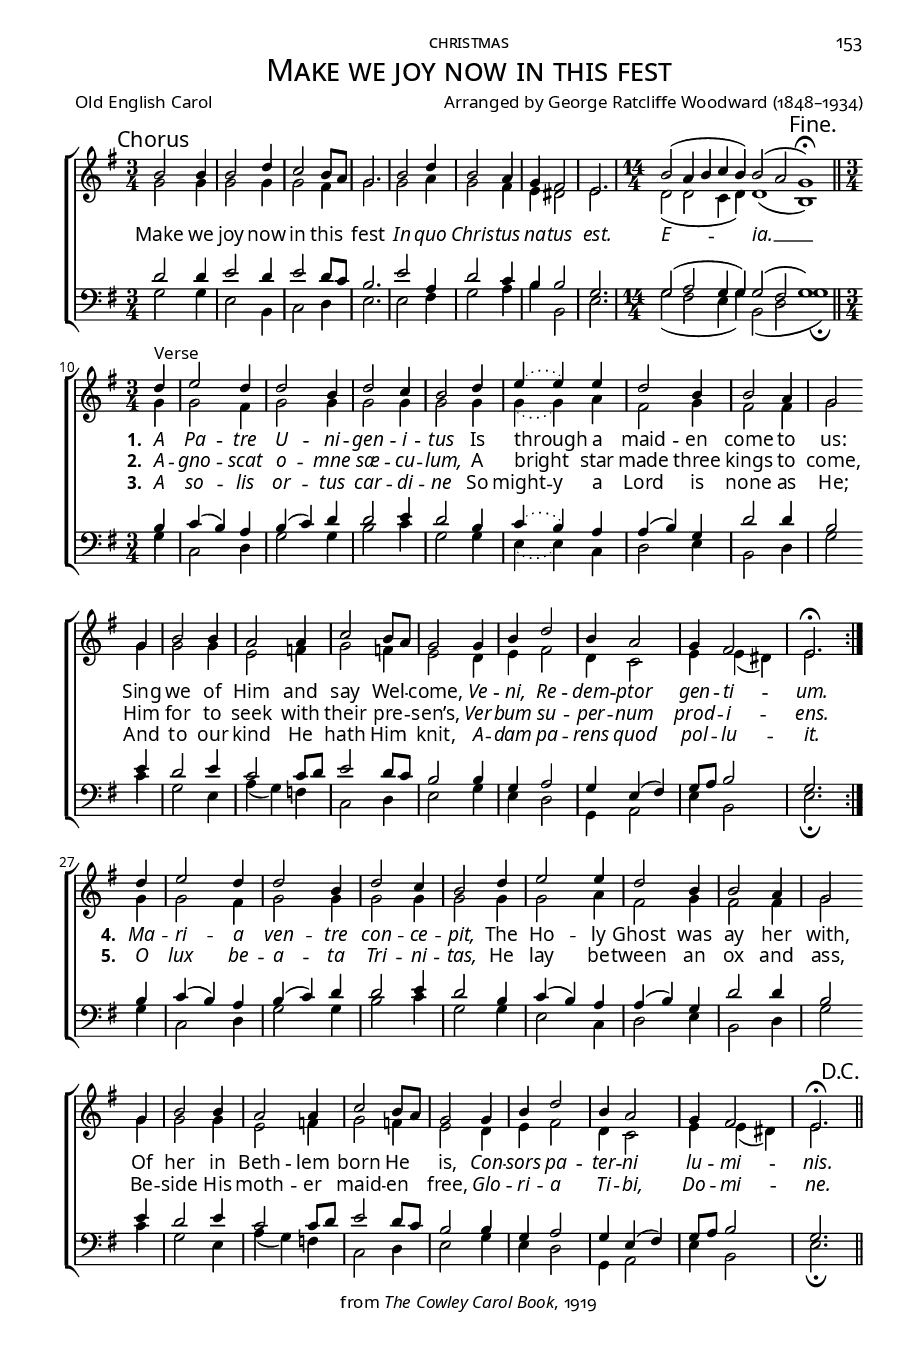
\version "2.14.2"
\include "util.ly"
\header {
  title = \markup{\override #'(font-name . "Garamond Premr Pro Smbd Subh"){ \abs-fontsize #15 \smallCapsOldStyle"Make we joy now in this fest"}}
  poet = \markup\oldStyleNum"Old English Carol"
  %composer = \markup\oldStyleNum"Old English Carol"
  composer = \markup\oldStyleNum"Arranged by George Ratcliffe Woodward (1848–1934)"
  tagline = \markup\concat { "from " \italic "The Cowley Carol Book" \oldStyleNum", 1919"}
}
\paper {
  %print-all-headers = ##f
  paper-height = 9\in
  paper-width = 6\in
  indent = 0\in
  %system-system-spacing = #'((basic-distance . 10) (padding . 0))
  system-system-spacing =
    #'((basic-distance . 0)
       (minimum-distance . 0)
       (padding . -5)
       (stretchability . 100))
  ragged-last-bottom = ##f
  ragged-bottom = ##f
  two-sided = ##t
  inner-margin = 0.5\in
  outer-margin = 0.25\in
  top-margin = 0.25\in
  bottom-margin = 0.25\in
  first-page-number = #153
  print-first-page-number = ##t
  headerLine = \markup{ \smallCapsOldStyle"christmas"}
  oddHeaderMarkup = \markup\fill-line{
     \abs-fontsize #8.5
     \combine 
        \fill-line{"" \on-the-fly #print-page-number-check-first
        \oldStylePageNum""
        }
        \fill-line{\headerLine}
  }
  evenHeaderMarkup = \markup {
     \abs-fontsize #8.5
     \combine
        \on-the-fly #print-page-number-check-first
        \oldStylePageNum""
        \fill-line{\headerLine}
  }
}
#(set-global-staff-size 15) \paper{ #(define fonts (make-pango-font-tree "GoudyOlSt BT" "Garamond Premier Pro" "Garamond Premier Pro" (/ 15 20))) }
%6.14 #(set-global-staff-size 14.7) \paper{ #(define fonts (make-pango-font-tree "Garamond Premr Pro" "Garamond Premr Pro" "Garamond Premr Pro" (/ 14.7 20))) }
global = {
  \key g \major
  \time 3/4
  \autoBeamOff
  \override DynamicLineSpanner #'staff-padding = #0.0
  \override DynamicLineSpanner #'Y-extent = #'(-1 . 1)
}

sopMusic = \relative c' {
  \once \override Score.RehearsalMark #'self-alignment-X = #LEFT
  \mark "Chorus"
  \repeat volta 3 {
    b'2 b4 |
    b2 d4 |
    c2 b8[ a] |
    g2. |
    b2 d4 |
    b2 a4 |
    
    g4 fis2 |
    e2. |
    \time 14/4
    \partial 4*14 b'2( a4 b c b) b2( a g1\fermata) \bar "||"
    \once \override Score.RehearsalMark #'break-visibility = #end-of-line-visible
    \once \override Score.RehearsalMark #'self-alignment-X = #RIGHT
    \mark "Fine." 
    \time 3/4 \break
    
    \partial 4 d'4^"Verse" |
    e2 d4 |
    d2 b4 |
    d2 c4 |
    b2 d4 |
    \slurDotted
    e4( e) e4 |
    
    \slurSolid
    d2 b4 |
    b2 a4 |
    g2 \bar""\break g4 |
    b2 b4 |
    a2 a4 |
    
    c2 b8[ a] |
    g2 g4 |
    b4 d2 |
    b4 a2 |
    g4 fis2 |
    e2.\fermata 
    \break
  }
  
  
  \partial 4 d'4 |
  e2 d4 |
  d2 b4 |
  d2 c4 |
  b2 d4 |
  e2 e4 |
  
  d2 b4 |
  b2 a4 |
  g2 \bar""\break g4 |
  b2 b4 |
  a2 a4 |
  
  c2 b8[ a] |
  g2 g4 |
  b4 d2 |
  b4 a2 |
  g4 fis2 |
  e2.\fermata
  \once \override Score.RehearsalMark #'break-visibility = #end-of-line-visible
  \once \override Score.RehearsalMark #'self-alignment-X = #RIGHT
  \mark "D.C." \bar "||" \break
}
sopWords = \lyricmode {
  
}

altoMusic = \relative c' {
  g'2 g4 |
  g2 g4 |
  g2 fis4 |
  g2. |
  g2 a4 |
  g2 fis4 |
  
  e4 dis2 |
  e2. |
  \time 14/4
  \partial 4*14 d2( d c4 d) d1( b) \bar "||"
  \time 3/4
  
  \partial 4 g'4 |
  g2 fis4 |
  g2 g4 |
  g2 g4 |
  g2 g4 |
  \slurDotted
  g4( g) a4 |
  
  \slurSolid
  fis2 g4 |
  fis2 fis4 |
  g2 g4 |
  g2 g4 |
  e2 f4 |
  
  g2 f4 |
  e2 d4 |
  e4 fis2 |
  d4 c2 |
  e4 e( dis) e2.
  
  
  
  \partial 4 g4 |
  g2 fis4 |
  g2 g4 |
  g2 g4 |
  g2 g4 |
  g2 a4 |
  
  fis2 g4 |
  fis2 fis4 |
  g2 g4 |
  g2 g4 |
  e2 f4 |
  
  g2 f4 |
  e2 d4 |
  e4 fis2 |
  d4 c2 |
  e4 e( dis) e2. \bar "||"
}
altoWords = \lyricmode {
  \dropLyricsV
  Make we joy now in this fest
  \markup\italic In \markup\italic quo \markup\italic Chris -- \markup\italic tus \markup\italic na -- \markup\italic tus \markup\italic est.
  \markup\italic E -- \markup\italic ia. __
  
  \set stanza = #"1. "
  \markup\italic A \markup\italic Pa -- \markup\italic tre \markup\italic U -- \markup\italic ni -- \markup\italic gen -- \markup\italic i -- \markup\italic tus
  Is through a maid -- en come to us:
  Sing we of Him and say Wel -- come,
  \markup\italic Ve -- \markup\italic ni, \markup\italic Re -- \markup\italic dem -- \markup\italic ptor
  \set associatedVoice = "sopranos"
  \markup\italic gen -- \markup\italic ti -- \markup\italic um.
  
  
  \set stanza = #"4. "
  \unset associatedVoice
  \markup\italic Ma -- \markup\italic ri -- \markup\italic a \markup\italic ven -- \markup\italic tre \markup\italic con -- \markup\italic ce -- \markup\italic pit,
  The Ho -- ly Ghost was ay her with,
  Of her in Beth -- lem born He is,
  \markup\italic Con -- \markup\italic sors \markup\italic pa -- \markup\italic ter -- \markup\italic ni
  \set associatedVoice = "sopranos"
  \markup\italic lu -- \markup\italic mi -- \markup\italic nis.
}
altoWordsII = \lyricmode {
  \dropLyricsV
  \repeat unfold 16{\skip1}
  \set stanza = #"2. "
  \markup\italic A -- \markup\italic gno -- \markup\italic scat \markup\italic o -- \markup\italic mne \markup\italic sæ -- \markup\italic cu -- \markup\italic lum,
  A bright star made three kings to come,
  Him for to seek with their pre -- sen’s,
  \markup\italic Ver -- \markup\italic bum \markup\italic su -- \markup\italic per -- \markup\italic num
  \set associatedVoice = "sopranos"
  \markup\italic prod -- \markup\italic i -- \markup\italic ens.
  
  
  \set stanza = #"5. "
  \unset associatedVoice
  \markup\italic O \markup\italic lux \markup\italic be -- \markup\italic a -- \markup\italic ta \markup\italic Tri -- \markup\italic ni -- \markup\italic tas,
  He lay be -- tween an ox and ass,
  Be -- side His moth -- er maid -- en free,
  \markup\italic Glo -- \markup\italic ri -- \markup\italic a \markup\italic Ti -- \markup\italic bi,
  \set associatedVoice = "sopranos"
  \markup\italic Do -- \markup\italic mi -- \markup\italic ne.
}
altoWordsIII = \lyricmode {
  \dropLyricsV
  \repeat unfold 16{\skip1}
  \set stanza = #"3. "
  \markup\italic A \markup\italic so -- \markup\italic lis \markup\italic or -- \markup\italic tus \markup\italic car -- \markup\italic di -- \markup\italic ne
  \set ignoreMelismata = ##t
  So might -- y a Lord is none as He;
  \unset ignoreMelismata
  And to our kind He hath Him knit,
  \markup\italic A -- \markup\italic dam \markup\italic pa -- \markup\italic rens \markup\italic quod
  \set associatedVoice = "sopranos"
  \markup\italic pol -- \markup\italic lu -- \markup\italic it.
}
altoWordsIV = \lyricmode {
  \repeat unfold 16{\skip1}
}
altoWordsV = \lyricmode {
  \repeat unfold 16{\skip1}
}
altoWordsVI = \lyricmode {
  \set stanza = #"6. "
  \set ignoreMelismata = ##t
}
tenorMusic = \relative c' {
  d2 d4 |
  e2 d4 |
  e2 d8[ c] |
  b2. |
  e2 a,4 |
  d2 c4 |
  
  b4 b2 |
  g2. |
  \time 14/4
  \partial 4*14 g2( a g4 g) g2( fis g1) \bar "||"
  \time 3/4
  
  \partial 4 b4 |
  c( b) a |
  b( c) d |
  d2 e4 |
  d2 b4 |
  \slurDotted
  c( b) a |
  
  \slurSolid
  a( b) g |
  d'2 d4 |
  b2 e4 |
  d2 e4 |
  c2 c8[ d] |
  
  e2 d8[ c] |
  b2 b4 |
  g a2 |
  g4 e( fis) |
  g8[ a] b2 |
  g2.
  
  
  
  
  \partial 4 b4 |
  c( b) a |
  b( c) d |
  d2 e4 |
  d2 b4 |
  c( b) a |
  
  a( b) g |
  d'2 d4 |
  b2 e4 |
  d2 e4 |
  c2 c8[ d] |
  
  e2 d8[ c] |
  b2 b4 |
  g a2 |
  g4 e( fis) |
  g8[ a] b2 |
  g2. \bar "||"
}
tenorWords = \lyricmode {

}

bassMusic = \relative c {
  g'2 g4 |
  e2 b4 |
  c2 d4 |
  e2. |
  e2 fis4 |
  g2 a4 |
  
  b4 b,2 |
  e2. |
  \time 14/4
  \partial 4*14 g2( fis e4 g) b,2( d g1\fermata) \bar "||"
  \time 3/4
  
  \partial 4 g4 |
  c,2 d4 |
  g2 g4 |
  b2 c4 |
  g2 g4 |
  \slurDotted
  e4( e) c4 |
  
  \slurSolid
  d2 e4 |
  b2 d4 |
  g2 c4 |
  g2 e4 |
  a( g) f |
  
  c2 d4 |
  e2 g4 |
  e4 d2 |
  g,4 a2 |
  e'4 b2 |
  e2.\fermata
  
  
  
  
  \partial 4 g4 |
  c,2 d4 |
  g2 g4 |
  b2 c4 |
  g2 g4 |
  e2 c4 |
  
  d2 e4 |
  b2 d4 |
  g2 c4 |
  g2 e4 |
  a( g) f |
  
  c2 d4 |
  e2 g4 |
  e4 d2 |
  g,4 a2 |
  e'4 b2 |
  e2.\fermata \bar "||"
}
bassWords = \lyricmode {

}

pianoRH = \relative c' {
  
}
pianoLH = \relative c' {
  
}

\score {
  <<
   \new ChoirStaff <<
    \new Staff = women <<
      \new Voice = "sopranos" { \voiceOne << \global \sopMusic >> }
      \new Voice = "altos" { \voiceTwo << \global \altoMusic >> }
    >>
    \new Lyrics \with { alignAboveContext = #"women" \override VerticalAxisGroup #'nonstaff-relatedstaff-spacing = #'((basic-distance . 1))} \lyricsto "sopranos" \sopWords
    \new Lyrics = "altosVI"  \with { alignBelowContext = #"women" } \lyricsto "altos" \altoWordsVI
    \new Lyrics = "altosV"  \with { alignBelowContext = #"women" } \lyricsto "altos" \altoWordsV
    \new Lyrics = "altosIV"  \with { alignBelowContext = #"women" } \lyricsto "altos" \altoWordsIV
    \new Lyrics = "altosIII"  \with { alignBelowContext = #"women" } \lyricsto "altos" \altoWordsIII
    \new Lyrics = "altosII"  \with { alignBelowContext = #"women" } \lyricsto "altos" \altoWordsII
    \new Lyrics = "altos"  \with { alignBelowContext = #"women" \override VerticalAxisGroup #'nonstaff-relatedstaff-spacing = #'((basic-distance . 1)) } \lyricsto "altos" \altoWords
   \new Staff = men <<
      \clef bass
      \new Voice = "tenors" { \voiceOne << \global \tenorMusic >> }
      \new Voice = "basses" { \voiceTwo << \global \bassMusic >> }
    >>
    \new Lyrics \with { alignAboveContext = #"men" \override VerticalAxisGroup #'nonstaff-relatedstaff-spacing = #'((basic-distance . 1)) } \lyricsto "tenors" \tenorWords
    \new Lyrics \with { alignBelowContext = #"men" \override VerticalAxisGroup #'nonstaff-relatedstaff-spacing = #'((basic-distance . 1)) } \lyricsto "basses" \bassWords
  >>
%    \new PianoStaff << \new Staff { \new Voice { \pianoRH } } \new Staff { \clef "bass" \pianoLH } >>
  >>
  \layout {
%6.14 \context {\Lyrics\override LyricText #'font-size = #0.7 }
    \context {
      \Score
      %\override SpacingSpanner #'base-shortest-duration = #(ly:make-moment 1 8)
      %\override SpacingSpanner #'common-shortest-duration = #(ly:make-moment 1 4)
    }
    \context {
      % Remove all empty staves
      % \Staff \RemoveEmptyStaves \override VerticalAxisGroup #'remove-first = ##t
    }
    \context {
      \Lyrics
      \override LyricText #'X-offset = #center-on-word
    }
  }
  \midi {
    \tempo 4 = 165
    \set Staff.midiInstrument = "flute"
  
    \context {
      \Voice
      \remove "Dynamic_performer"
    }
  }
}
